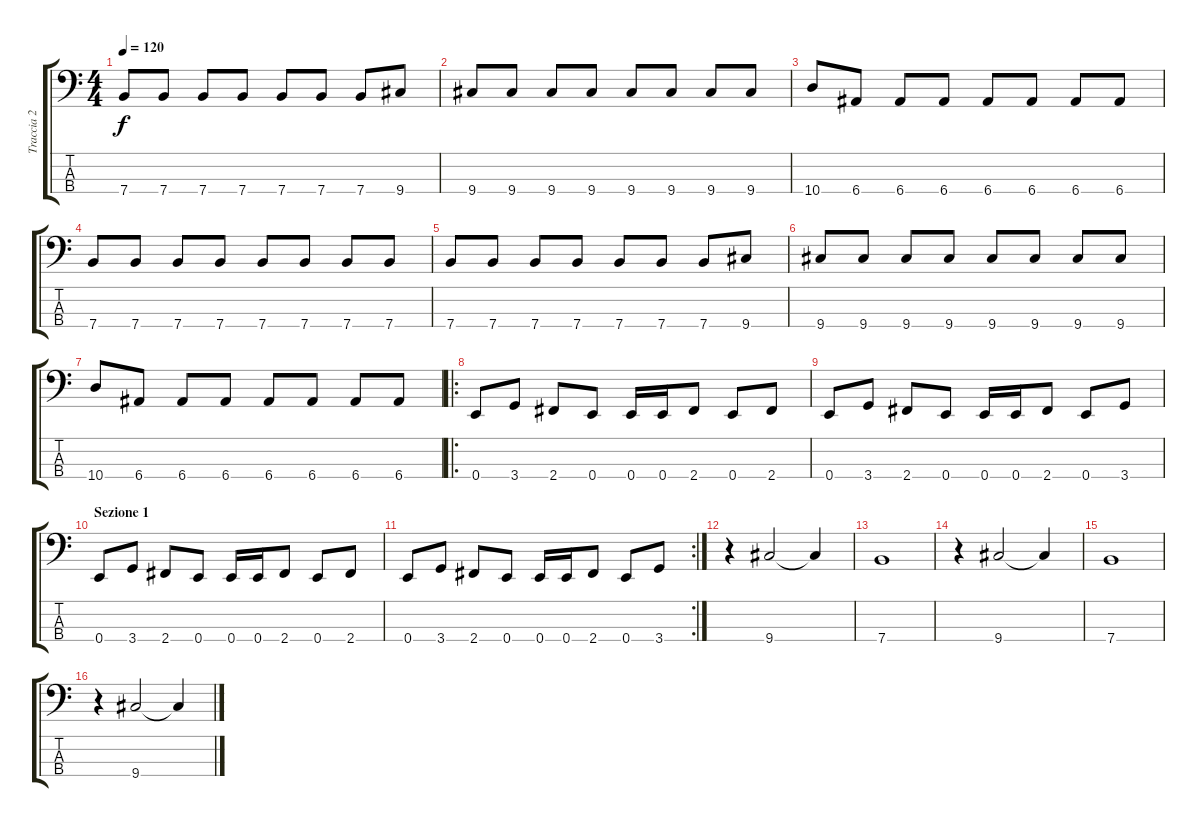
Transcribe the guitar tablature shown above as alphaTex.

\track ("Traccia 2" "Traccia 2") {instrument electricbassfinger}
\staff {score tabs}
\tuning (G2 D2 A1 E1) {hide}
\ts (4 4)
\tempo 120
\clef f4
\ks c
7.4.8{dy f} 7.4.8 7.4.8 7.4.8 7.4.8 7.4.8 7.4.8 9.4.8 |
9.4.8 9.4.8 9.4.8 9.4.8 9.4.8 9.4.8 9.4.8 9.4.8 |
10.4.8 6.4.8 6.4.8 6.4.8 6.4.8 6.4.8 6.4.8 6.4.8 |
7.4.8 7.4.8 7.4.8 7.4.8 7.4.8 7.4.8 7.4.8 7.4.8 |
7.4.8 7.4.8 7.4.8 7.4.8 7.4.8 7.4.8 7.4.8 9.4.8 |
9.4.8 9.4.8 9.4.8 9.4.8 9.4.8 9.4.8 9.4.8 9.4.8 |
10.4.8 6.4.8 6.4.8 6.4.8 6.4.8 6.4.8 6.4.8 6.4.8 |
\ro
0.4.8 3.4.8 2.4.8 0.4.8 0.4.16 0.4.16 2.4.8 0.4.8 2.4.8 |
0.4.8 3.4.8 2.4.8 0.4.8 0.4.16 0.4.16 2.4.8 0.4.8 3.4.8 |
\section ("" "Sezione 1")
0.4.8 3.4.8 2.4.8 0.4.8 0.4.16 0.4.16 2.4.8 0.4.8 2.4.8 |
\rc 2
0.4.8 3.4.8 2.4.8 0.4.8 0.4.16 0.4.16 2.4.8 0.4.8 3.4.8 |
r.4 9.4.2 9.4{t}.4 |
7.4.1 |
r.4 9.4.2 9.4{t}.4 |
7.4.1 |
r.4 9.4.2 9.4{t}.4
